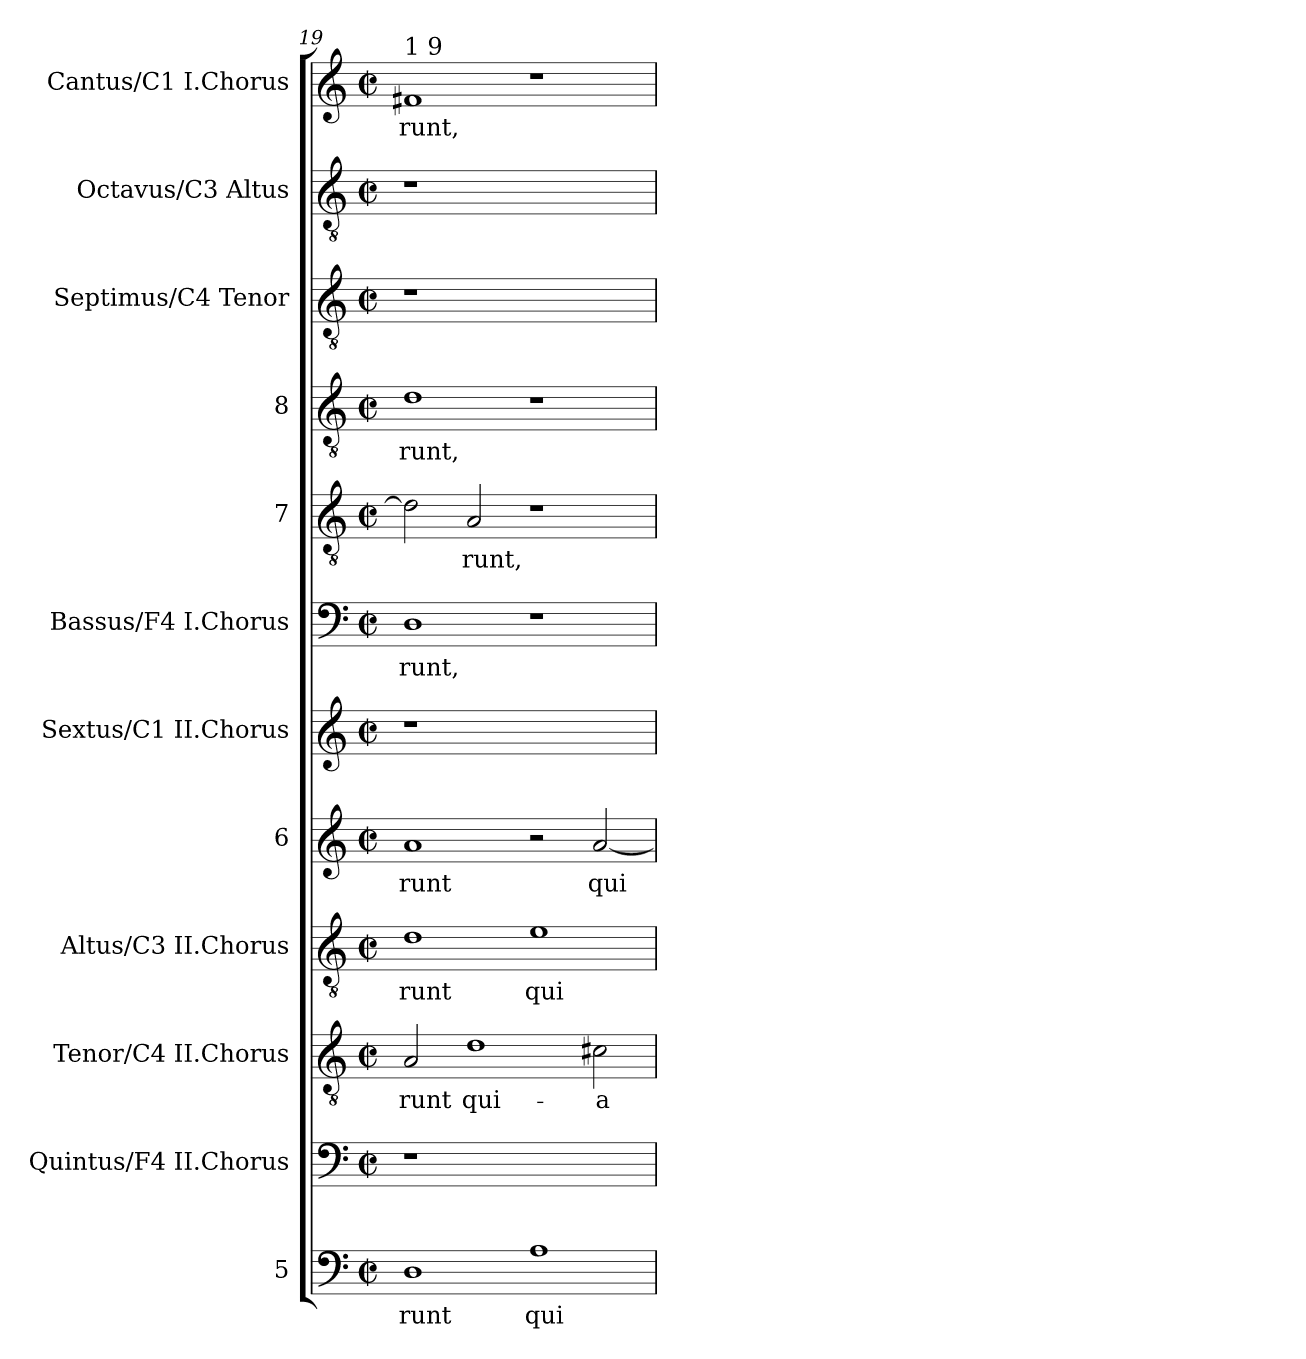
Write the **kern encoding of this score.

**kern	**text	**kern	**kern	**text	**kern	**text	**kern	**text	**kern	**kern	**text	**kern	**text	**kern	**text	**kern	**kern	**kern	**text
*part12	*part12	*part11	*part10	*part10	*part9	*part9	*part8	*part8	*part7	*part6	*part6	*part5	*part5	*part4	*part4	*part3	*part2	*part1	*part1
*staff12	*staff12	*staff11	*staff10	*staff10	*staff9	*staff9	*staff8	*staff8	*staff7	*staff6	*staff6	*staff5	*staff5	*staff4	*staff4	*staff3	*staff2	*staff1	*staff1
*I"5	*	*I"Quintus/F4  II.Chorus	*I"Tenor/C4  II.Chorus	*	*I"Altus/C3  II.Chorus	*	*I"6	*	*I"Sextus/C1  II.Chorus	*I"Bassus/F4  I.Chorus	*	*I"7	*	*I"8	*	*I"Septimus/C4  Tenor	*I"Octavus/C3  Altus	*I"Cantus/C1  I.Chorus	*
*	*	*	*I'T	*	*I'A	*	*	*	*	*I'B	*	*	*	*	*	*	*	*I'C	*
!!LO:PB:g=z
*clefF4	*	*clefF4	*clefGv2	*	*clefGv2	*	*clefG2	*	*clefG2	*clefF4	*	*clefGv2	*	*clefGv2	*	*clefGv2	*clefGv2	*clefG2	*
*k[]	*	*k[]	*k[]	*	*k[]	*	*k[]	*	*k[]	*k[]	*	*k[]	*	*k[]	*	*k[]	*k[]	*k[]	*
*C:	*	*C:	*C:	*	*C:	*	*C:	*	*C:	*C:	*	*C:	*	*C:	*	*C:	*C:	*C:	*
*M2/2	*	*M2/2	*M2/2	*	*M2/2	*	*M2/2	*	*M2/2	*M2/2	*	*M2/2	*	*M2/2	*	*M2/2	*M2/2	*M2/2	*
*met(c|)	*	*met(c|)	*met(c|)	*	*met(c|)	*	*met(c|)	*	*met(c|)	*met(c|)	*	*met(c|)	*	*met(c|)	*	*met(c|)	*met(c|)	*met(c|)	*
=19	=19	=19	=19	=19	=19	=19	=19	=19	=19	=19	=19	=19	=19	=19	=19	=19	=19	=19	=19
!	!	!	!	!	!	!	!	!	!	!	!	!	!	!	!	!	!	!LO:TX:a:t=1 9	!
!	!LO:LY:b:cj	!	!	!LO:LY:b:cj	!	!LO:LY:b:cj	!	!LO:LY:b:cj	!	!	!LO:LY:b:cj	!	!LO:LY:b:cj	!	!LO:LY:b:cj	!	!	!	!LO:LY:b:cj
1D	-runt	1r	2A/	-runt	1d	-runt	1a	-runt	1r	1D	-runt,	2d\]	--	1d	-runt,	1r	1r	1f#X	-runt,
!	!	!	!	!LO:LY:b:cj	!	!	!	!	!	!	!	!	!LO:LY:b:cj	!	!	!	!	!	!
.	.	.	1d	qui-	.	.	.	.	.	.	.	2A/	-runt,	.	.	.	.	.	.
!	!LO:LY:b:cj	!	!	!	!	!LO:LY:b:cj	!	!	!	!	!	!	!	!	!	!	!	!	!
1A	qui-	1ryy	.	.	1e	qui-	2r	.	1ryy	1r	.	1r	.	1r	.	1ryy	1ryy	1r	.
!	!	!	!	!LO:LY:b:cj	!	!	!	!LO:LY:b:cj	!	!	!	!	!	!	!	!	!	!	!
.	.	.	2c#X\	-a	.	.	[<2a/	qui-	.	.	.	.	.	.	.	.	.	.	.
=	=	=	=	=	=	=	=	=	=	=	=	=	=	=	=	=	=	=	=
*-	*-	*-	*-	*-	*-	*-	*-	*-	*-	*-	*-	*-	*-	*-	*-	*-	*-	*-	*-
